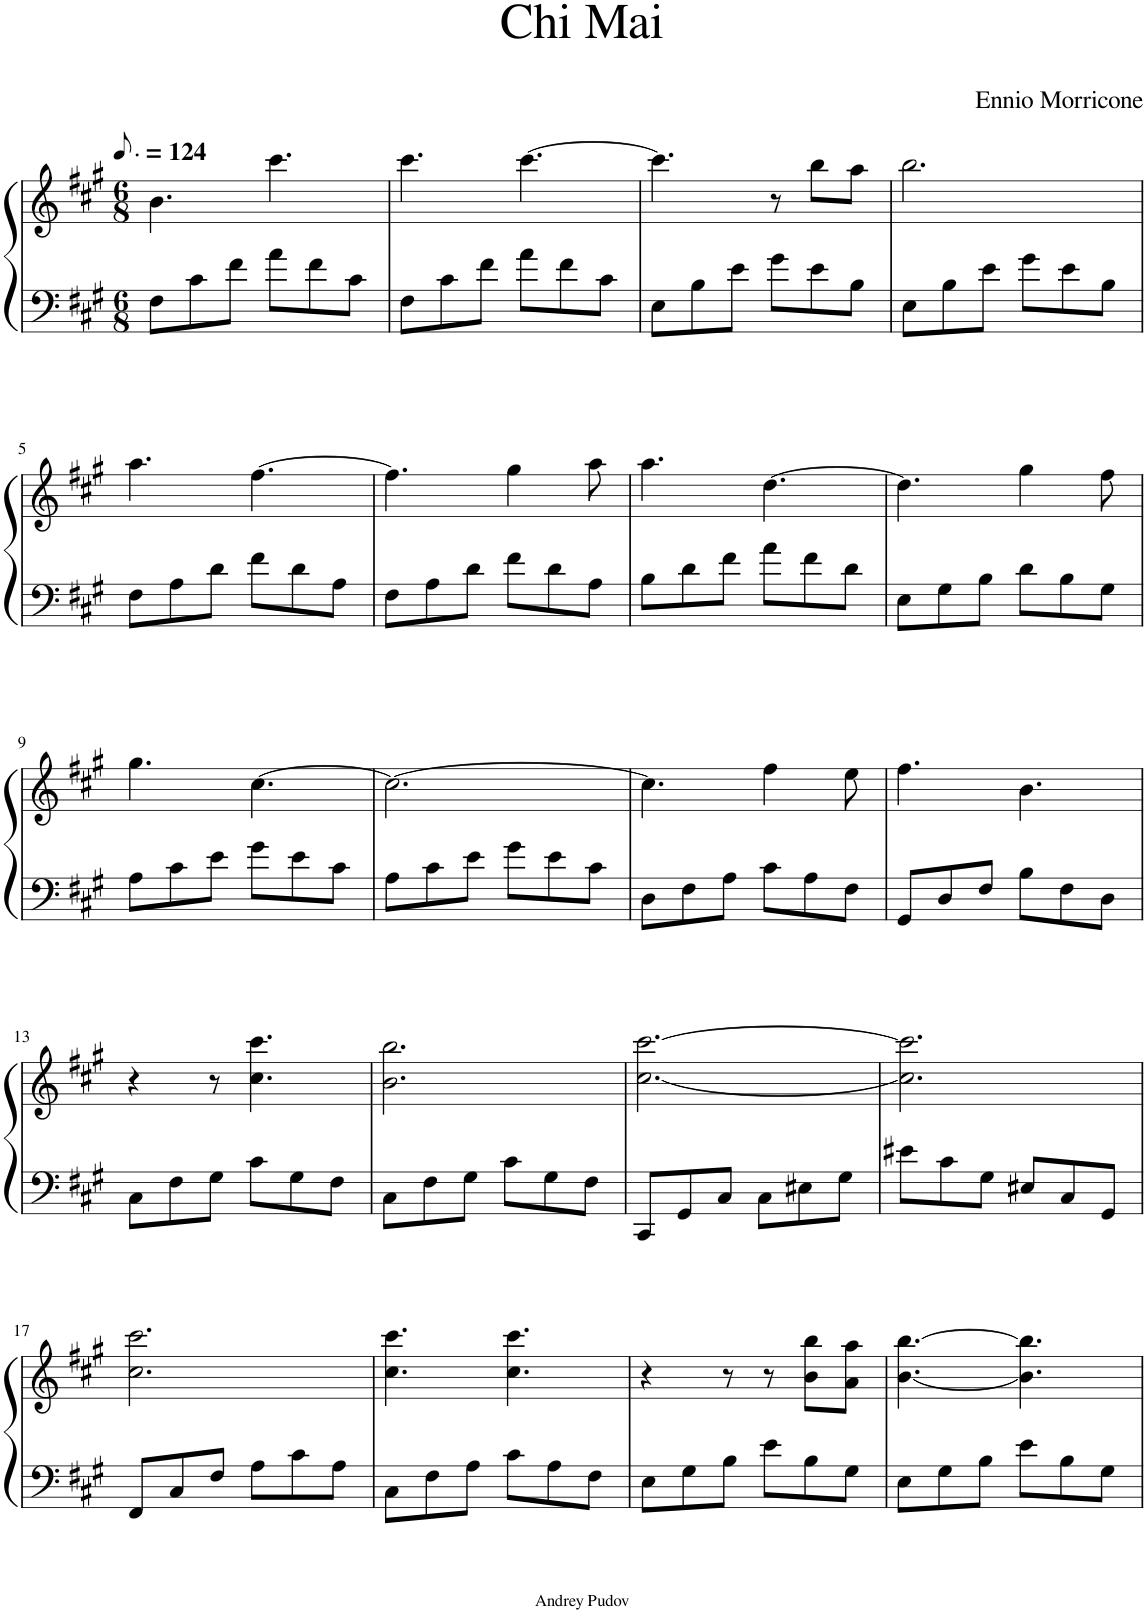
**kern	**kern
*part1	*part1
*staff2	*staff1
*I"Piano	*
*I'Pno.	*
*clefF4	*clefG2
*k[f#c#g#]	*k[f#c#g#]
*M6/8	*M6/8
*MM93	*MM93
=1	=1
8F#\L	4.b\
8c#\	.
8f#\J	.
8a\L	4.ccc#\
8f#\	.
8c#\J	.
=2	=2
8F#\L	4.ccc#\
8c#\	.
8f#\J	.
8a\L	[4.ccc#\
8f#\	.
8c#\J	.
=3	=3
8E\L	4.ccc#\]
8B\	.
8e\J	.
8g#\L	8r
8e\	8bb\L
8B\J	8aa\J
=4	=4
8E\L	2.bb\
8B\	.
8e\J	.
8g#\L	.
8e\	.
8B\J	.
!!LO:LB:g=z
=5	=5
8F#\L	4.aa\
8A\	.
8d\J	.
8f#\L	[4.ff#\
8d\	.
8A\J	.
=6	=6
8F#\L	4.ff#\]
8A\	.
8d\J	.
8f#\L	4gg#\
8d\	.
8A\J	8aa\
=7	=7
8B\L	4.aa\
8d\	.
8f#\J	.
8a\L	[4.dd\
8f#\	.
8d\J	.
=8	=8
8E\L	4.dd\]
8G#\	.
8B\J	.
8d\L	4gg#\
8B\	.
8G#\J	8ff#\
!!LO:LB:g=z
=9	=9
8A\L	4.gg#\
8c#\	.
8e\J	.
8g#\L	[4.cc#\
8e\	.
8c#\J	.
=10	=10
8A\L	2.cc#\_
8c#\	.
8e\J	.
8g#\L	.
8e\	.
8c#\J	.
=11	=11
8D\L	4.cc#\]
8F#\	.
8A\J	.
8c#\L	4ff#\
8A\	.
8F#\J	8ee\
=12	=12
8GG#/L	4.ff#\
8D/	.
8F#/J	.
8B\L	4.b\
8F#\	.
8D\J	.
!!LO:LB:g=z
=13	=13
8C#\L	4r
8F#\	.
8G#\J	8r
8c#\L	4.cc#\ 4.ccc#\
8G#\	.
8F#\J	.
=14	=14
8C#\L	2.b\ 2.bb\
8F#\	.
8G#\J	.
8c#\L	.
8G#\	.
8F#\J	.
=15	=15
8CC#/L	[2.cc#\ [2.ccc#\
8GG#/	.
8C#/J	.
8C#\L	.
8E#X\	.
8G#\J	.
=16	=16
8e#X\L	2.cc#\] 2.ccc#\]
8c#\	.
8G#\J	.
8E#X/L	.
8C#/	.
8GG#/J	.
!!LO:LB:g=z
=17	=17
8FF#/L	2.cc#\ 2.ccc#\
8C#/	.
8F#/J	.
8A\L	.
8c#\	.
8A\J	.
=18	=18
8C#\L	4.cc#\ 4.ccc#\
8F#\	.
8A\J	.
8c#\L	4.cc#\ 4.ccc#\
8A\	.
8F#\J	.
=19	=19
8E\L	4r
8G#\	.
8B\J	8r
8e\L	8r
8B\	8b\ 8bb\L
8G#\J	8a\ 8aa\J
=20	=20
8E\L	[4.b\ [4.bb\
8G#\	.
8B\J	.
8e\L	4.b\] 4.bb\]
8B\	.
8G#\J	.
=	=
*-	*-
